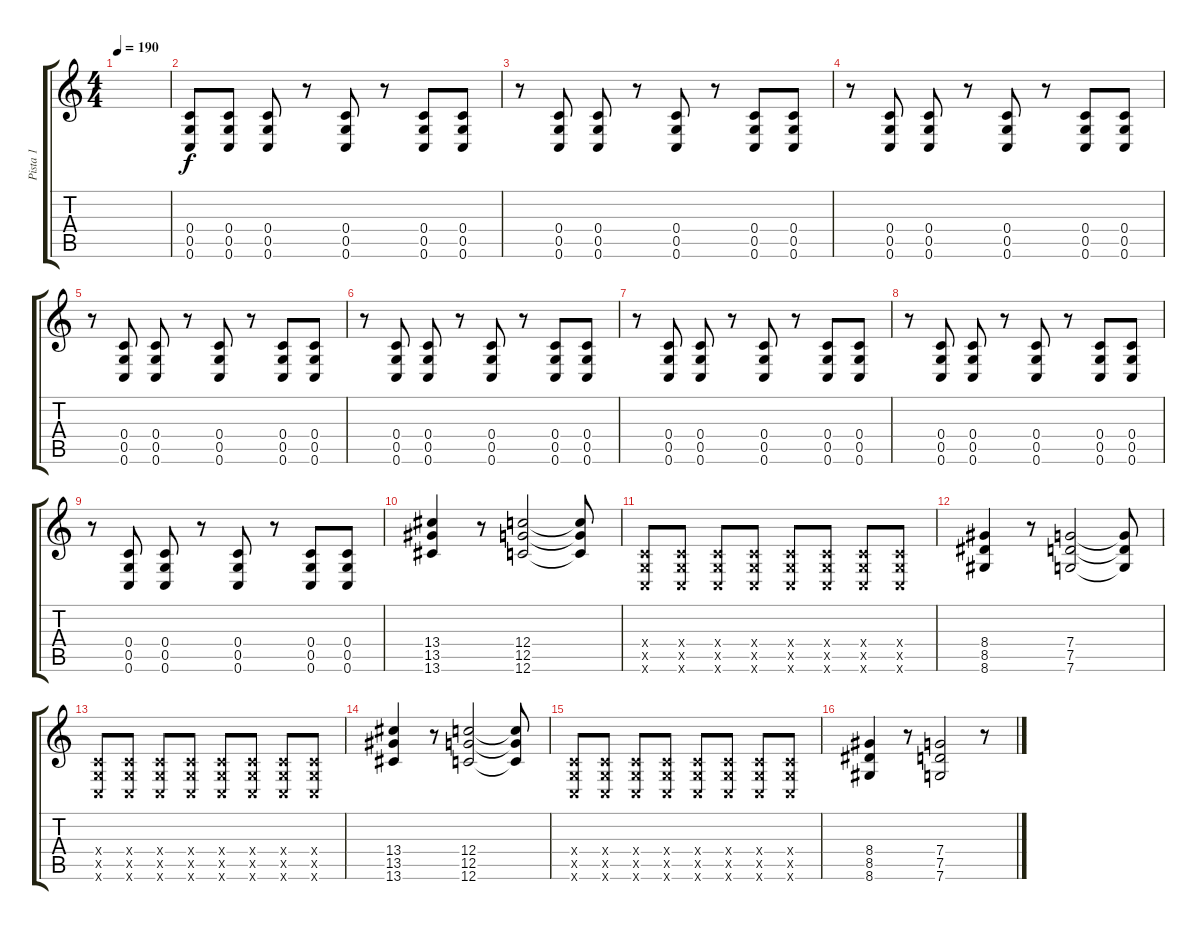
\track ("Pista 1" "Pista 1") {instrument distortionguitar}
\staff {score tabs}
\tuning (D4 A3 F3 C3 G2 C2) {hide}
\ts (4 4)
\tempo 190
\clef g2
\ks c
|
(0.4 0.5 0.6).8 (0.4 0.5 0.6).8 (0.4 0.5 0.6).8 r.8 (0.4 0.5 0.6).8 r.8 (0.4 0.5 0.6).8 (0.4 0.5 0.6).8 |
r.8 (0.4 0.5 0.6).8 (0.4 0.5 0.6).8 r.8 (0.4 0.5 0.6).8 r.8 (0.4 0.5 0.6).8 (0.4 0.5 0.6).8 |
r.8 (0.4 0.5 0.6).8 (0.4 0.5 0.6).8 r.8 (0.4 0.5 0.6).8 r.8 (0.4 0.5 0.6).8 (0.4 0.5 0.6).8 |
r.8 (0.4 0.5 0.6).8 (0.4 0.5 0.6).8 r.8 (0.4 0.5 0.6).8 r.8 (0.4 0.5 0.6).8 (0.4 0.5 0.6).8 |
r.8 (0.4 0.5 0.6).8 (0.4 0.5 0.6).8 r.8 (0.4 0.5 0.6).8 r.8 (0.4 0.5 0.6).8 (0.4 0.5 0.6).8 |
r.8 (0.4 0.5 0.6).8 (0.4 0.5 0.6).8 r.8 (0.4 0.5 0.6).8 r.8 (0.4 0.5 0.6).8 (0.4 0.5 0.6).8 |
r.8 (0.4 0.5 0.6).8 (0.4 0.5 0.6).8 r.8 (0.4 0.5 0.6).8 r.8 (0.4 0.5 0.6).8 (0.4 0.5 0.6).8 |
r.8 (0.4 0.5 0.6).8 (0.4 0.5 0.6).8 r.8 (0.4 0.5 0.6).8 r.8 (0.4 0.5 0.6).8 (0.4 0.5 0.6).8 |
(13.4 13.5 13.6).4 r.8 (12.4 12.5 12.6).2 (12.4{t} 12.5{t} 12.6{t}).8 |
(0.4{x} 0.5{x} 0.6{x}).8 (0.4{x} 0.5{x} 0.6{x}).8 (0.4{x} 0.5{x} 0.6{x}).8 (0.4{x} 0.5{x} 0.6{x}).8 (0.4{x} 0.5{x} 0.6{x}).8 (0.4{x} 0.5{x} 0.6{x}).8 (0.4{x} 0.5{x} 0.6{x}).8 (0.4{x} 0.5{x} 0.6{x}).8 |
(8.4 8.5 8.6).4 r.8 (7.4 7.5 7.6).2 (7.4{t} 7.5{t} 7.6{t}).8 |
(0.4{x} 0.5{x} 0.6{x}).8 (0.4{x} 0.5{x} 0.6{x}).8 (0.4{x} 0.5{x} 0.6{x}).8 (0.4{x} 0.5{x} 0.6{x}).8 (0.4{x} 0.5{x} 0.6{x}).8 (0.4{x} 0.5{x} 0.6{x}).8 (0.4{x} 0.5{x} 0.6{x}).8 (0.4{x} 0.5{x} 0.6{x}).8 |
(13.4 13.5 13.6).4 r.8 (12.4 12.5 12.6).2 (12.4{t} 12.5{t} 12.6{t}).8 |
(0.4{x} 0.5{x} 0.6{x}).8 (0.4{x} 0.5{x} 0.6{x}).8 (0.4{x} 0.5{x} 0.6{x}).8 (0.4{x} 0.5{x} 0.6{x}).8 (0.4{x} 0.5{x} 0.6{x}).8 (0.4{x} 0.5{x} 0.6{x}).8 (0.4{x} 0.5{x} 0.6{x}).8 (0.4{x} 0.5{x} 0.6{x}).8 |
(8.4 8.5 8.6).4 r.8 (7.4 7.5 7.6).2 r.8
